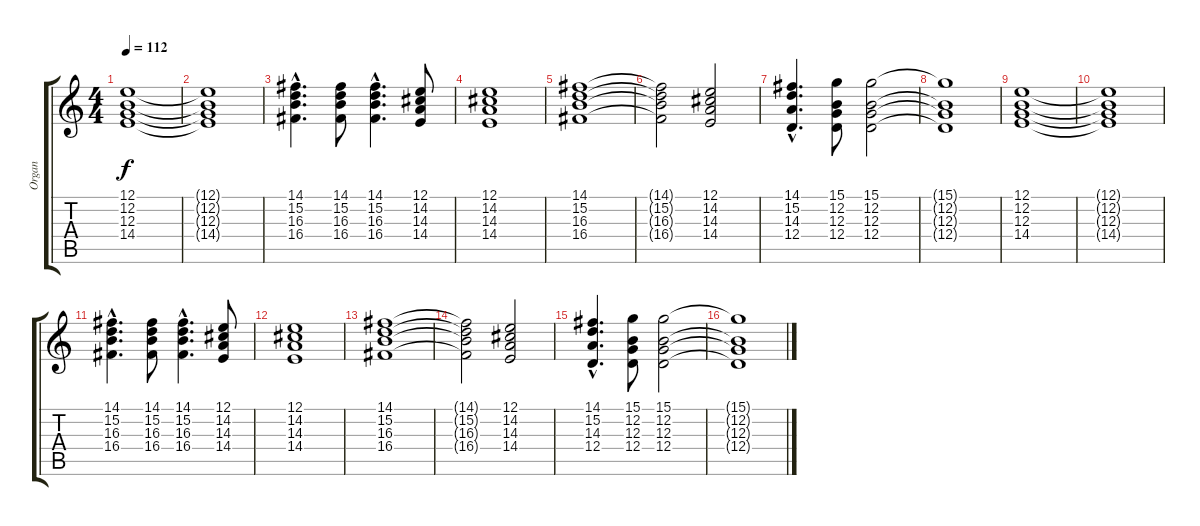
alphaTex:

\track ("Organ" "Organ") {instrument drawbarorgan}
\staff {score tabs}
\tuning (E4 B3 G3 D3 A2 E2) {hide}
\ts (4 4)
\tempo 112
\clef g2
\ks c
(12.1 12.2 12.3 14.4).1{dy f} |
(12.1{t} 12.2{t} 12.3{t} 14.4{t}).1 |
(14.1{hac} 15.2{hac} 16.3 16.4{hac}).4{d} (14.1 15.2 16.3 16.4).8 (14.1{hac} 15.2{hac} 16.3{hac} 16.4{hac}).4{d} (12.1 14.2 14.3 14.4).8 |
(12.1 14.2 14.3 14.4).1 |
(14.1 15.2 16.3 16.4).1 |
(14.1{t} 15.2{t} 16.3{t} 16.4{t}).2 (12.1 14.2 14.3 14.4).2 |
(14.1{hac} 15.2{hac} 14.3{hac} 12.4{hac}).4{d} (15.1 12.2 12.3 12.4).8 (15.1 12.2 12.3 12.4).2 |
(15.1{t} 12.2{t} 12.3{t} 12.4{t}).1 |
(12.1 12.2 12.3 14.4).1 |
(12.1{t} 12.2{t} 12.3{t} 14.4{t}).1 |
(14.1{hac} 15.2{hac} 16.3 16.4{hac}).4{d} (14.1 15.2 16.3 16.4).8 (14.1{hac} 15.2{hac} 16.3{hac} 16.4{hac}).4{d} (12.1 14.2 14.3 14.4).8 |
(12.1 14.2 14.3 14.4).1 |
(14.1 15.2 16.3 16.4).1 |
(14.1{t} 15.2{t} 16.3{t} 16.4{t}).2 (12.1 14.2 14.3 14.4).2 |
(14.1{hac} 15.2{hac} 14.3{hac} 12.4{hac}).4{d} (15.1 12.2 12.3 12.4).8 (15.1 12.2 12.3 12.4).2 |
(15.1{t} 12.2{t} 12.3{t} 12.4{t}).1
